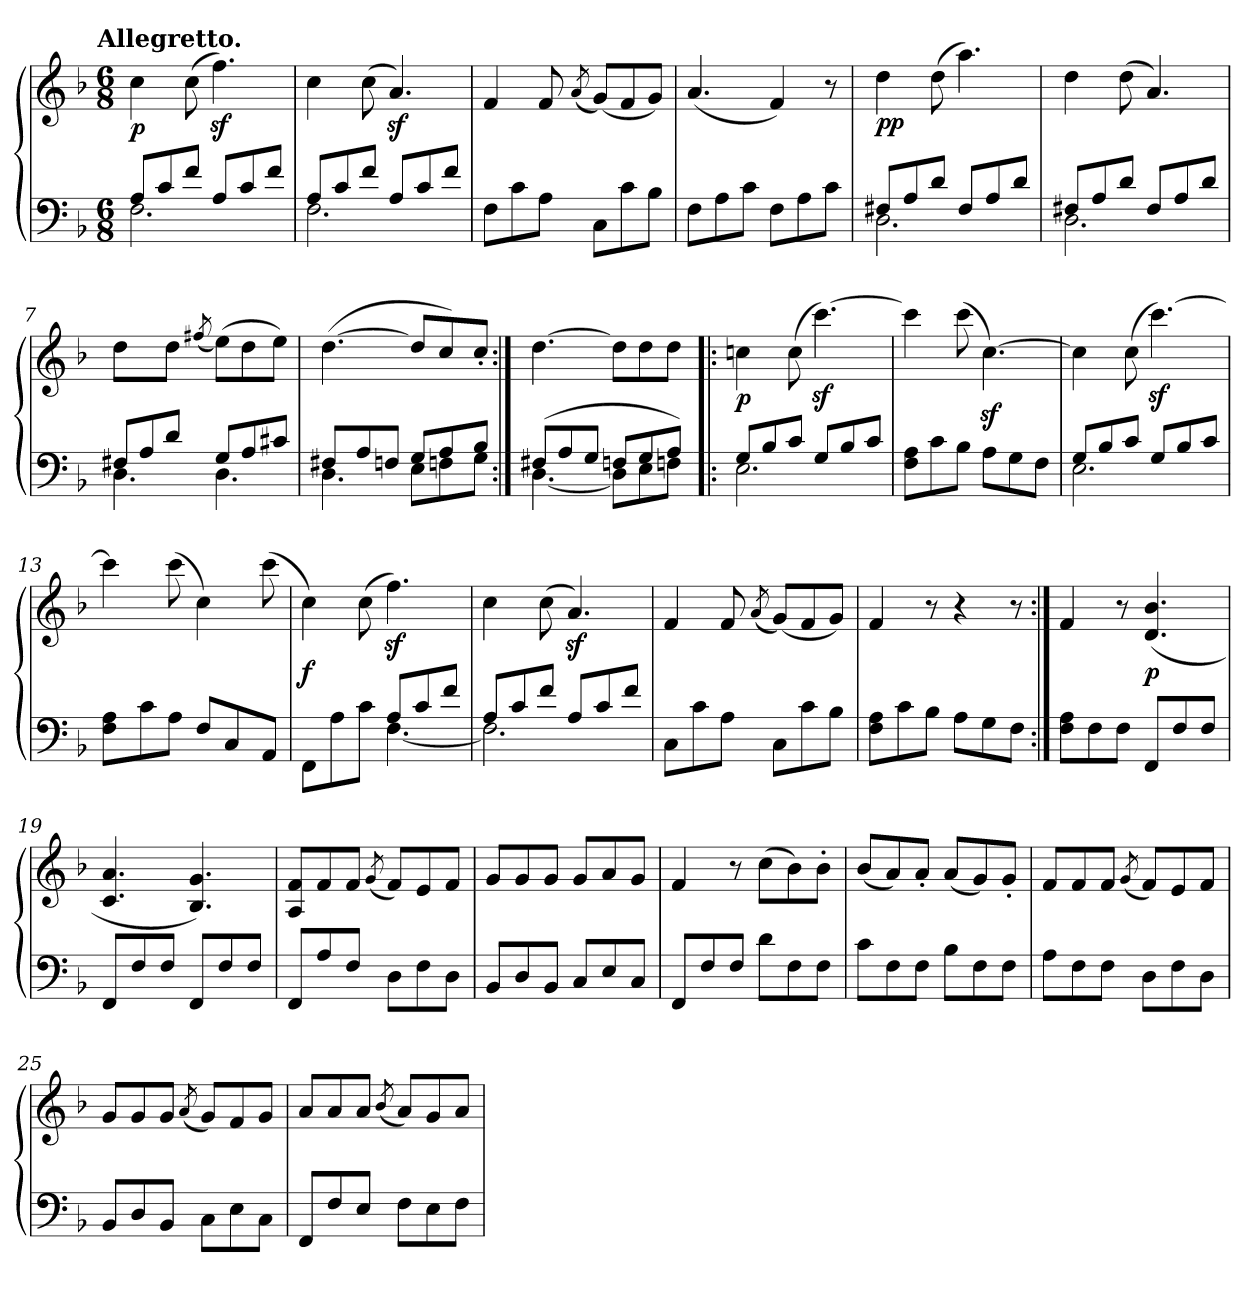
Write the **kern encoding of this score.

**kern	**kern	**dynam
*part1	*part1	*part1
*staff2	*staff1	*staff1/2
*clefF4	*clefG2	*
*k[b-]	*k[b-]	*
*F:	*F:	*
!!LO:TX:omd:t=Allegretto.
*M6/8	*M6/8	*
=1	=1	=1
*^	*	*
!	!	!	!LO:DY:b
8A/L	2.F\	4cc	p
8c/	.	.	.
8f/J	.	(>8cc	.
8A/L	.	4.ffz<)	.
8c/	.	.	.
8f/J	.	.	.
=2	=2	=2	=2
8A/L	2.F\	4cc	.
8c/	.	.	.
8f/J	.	(>8cc	.
8A/L	.	4.az<)	.
8c/	.	.	.
8f/J	.	.	.
*v	*v	*	*
=3	=3	=3
8F\L	4f	.
8c\	.	.
8A\J	8f	.
.	(8qa	.
8C\L	(<8gL)	.
8c\	8f	.
8B-\J	8gJ)	.
=4	=4	=4
8F\L	(<4.a	.
8A\	.	.
8c\J	.	.
8F\L	4f)	.
8A\	.	.
8c\J	8r	.
=5	=5	=5
*^	*	*
!	!	!	!LO:DY:b
8F#X/L	2.D\	4dd	pp
8A/	.	.	.
8d/J	.	(>8dd	.
8F#/L	.	4.aa)	.
8A/	.	.	.
8d/J	.	.	.
=6	=6	=6	=6
8F#X/L	2.D\	4dd	.
8A/	.	.	.
8d/J	.	(>8dd	.
8F#/L	.	4.a)	.
8A/	.	.	.
8d/J	.	.	.
!!LO:LB:g=z
=7	=7	=7	=7
8F#X/L	4.D\	4dd	.
8A/	.	.	.
8d/J	.	8ddJ	.
.	.	(<8qff#X/	.
8G/L	4.D\	(<8eeL)	.
8A/	.	8dd	.
8c#X/J	.	8eeJ)	.
=8	=8	=8	=8
*	*	*^	*
8F#X/L	4.D\	(>[4.dd\	16ryy	.
!	!	!	!	!LO:DY:b
.	.	.	2ryy	cresc.
8A/	.	.	.	.
8Fn/J	.	.	.	.
8G/L	8E\L	8ddL]	.	.
8A/	8Fn\	8cc)	.	.
.	.	.	8.ryy	.
8B-/J	8G\J	8cc'/J	.	.
=9:|!	=9:|!	=9:|!	=9:|!	=9:|!
!	!	!	!	!LO:DY:b
*	*	*v	*v	*
(>8F#X/L	[4.D\	[4.dd\	cresc.
8A/	.	.	.
8G/J	.	.	.
8Fn/L	8D\L]	8ddL]	.
8G/	8E\	8dd	.
8A/J)	8Fn\J	8ddJ	.
=10!|:	=10!|:	=10!|:	=10!|:
!	!	!	!LO:DY:b
8G/L	2.E\	4ccn\	p
8B-/	.	.	.
8c/J	.	(8cc\	.
8G/L	.	[4.cccz<)	.
8B-/	.	.	.
8c/J	.	.	.
*v	*v	*	*
=11	=11	=11
8F\ 8A\L	4ccc]	.
8c\	.	.
8B-\J	(8ccc\	.
8A\L	[4.ccz<\)	.
8G\	.	.
8F\J	.	.
=12	=12	=12
*^	*	*
8G/L	2.E\	4cc]	.
8B-/	.	.	.
8c/J	.	(8cc	.
8G/L	.	[4.cccz<)	.
8B-/	.	.	.
8c/J	.	.	.
*v	*v	*	*
!!LO:LB:g=z
=13	=13	=13
*	*^	*
8F\ 8A\L	4ccc]	16ryy	.
!	!	!	!LO:DY:b
.	.	2ryy	cresc.
8c\	.	.	.
8A\J	(8ccc	.	.
8FL	4cc)	.	.
8C	.	.	.
.	.	8.ryy	.
8AAJ	(>8ccc	.	.
*	*v	*v	*
=14	=14	=14
*^	*	*
4.ryy	8FF\L	4cc)	f
.	8A\	.	.
.	8c\J	(>8cc	.
8A/L	[4.F\	4.ffz<)	.
8c/	.	.	.
8f/J	.	.	.
=15	=15	=15	=15
8A/L	2.F\]	4cc	.
8c/	.	.	.
8f/J	.	(>8cc	.
8A/L	.	4.az</)	.
8c/	.	.	.
8f/J	.	.	.
*v	*v	*	*
=16	=16	=16
8C\L	4f/	.
8c\	.	.
8A\J	8f/	.
.	(<8qa	.
8C\L	(<8gL)	.
8c\	8f	.
8B-\J	8gJ)	.
=17	=17	=17
8F\ 8A\L	4f	.
8c\	.	.
8B-\J	8r	.
8A\L	4r	.
8G\	.	.
8F\J	8r	.
=18:|!	=18:|!	=18:|!
8F 8AL	4f/	.
8F	.	.
8FJ	8r	.
8FFL	(<4.d 4.b-	p
8F	.	.
8FJ	.	.
=19	=19	=19
8FFL	4.c/ 4.a/	.
8F	.	.
8FJ	.	.
8FFL	4.B-/ 4.g/)	.
8F	.	.
8FJ	.	.
!!LO:LB:g=z
=20	=20	=20
8FFL	8A 8fL	.
8A	8f	.
8FJ	8fJ	.
.	(<8qg	.
8DL	8fL)	.
8F	8e	.
8DJ	8fJ	.
=21	=21	=21
8BB-L	8gL	.
8D	8g	.
8BB-J	8gJ	.
8C/L	8gL	.
8E/	8a	.
8C/J	8gJ	.
=22	=22	=22
8FFL	4f	.
8F	.	.
8FJ	8r	.
8dL	(>8ccL	.
8F	8b-)	.
8FJ	8b-'J	.
=23	=23	=23
8cL	(<8b-L	.
8F	8a)	.
8FJ	8a'J	.
8B-L	(<8aL	.
8F	8g)	.
8FJ	8g'J	.
=24	=24	=24
8AL	8fL	cresc.
8F	8f	.
8FJ	8fJ	.
.	(<8qg	.
8DL	8fL)	.
8F	8e	.
8DJ	8fJ	.
=25	=25	=25
8BB-L	8gL	.
8D	8g	.
8BB-J	8gJ	.
.	(<8qa	.
8CL	8gL)	.
8E	8f	.
8CJ	8gJ	.
=26	=26	=26
8FFL	8aL	.
8F	8a	.
8EJ	8aJ	.
.	(<8qb-/	.
8FL	8aL)	.
8E	8g	.
8FJ	8aJ	.
=	=	=
*-	*-	*-
